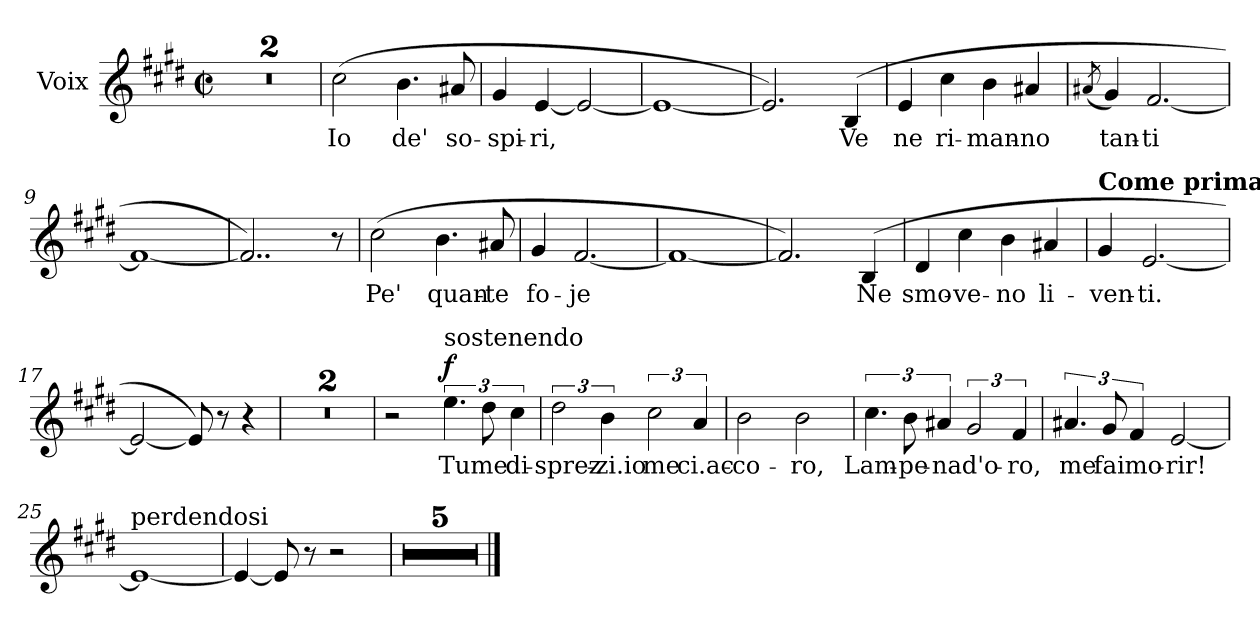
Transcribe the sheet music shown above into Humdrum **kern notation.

**kern	**text	**dynam
*part1	*part1	*part1
*staff1	*staff1	*staff1
*I"Voix	*	*
*I'Vx.	*	*
*clefG2	*	*
*k[f#c#g#d#]	*	*
*M2/2	*	*
*met(c|)	*	*
*MM110	*	*
=1	=1	=1
1r	.	.
=2	=2	=2
1r	.	.
=3	=3	=3
!	!LO:LY:b	!
(>2cc#\	Io	.
!	!LO:LY:b	!
4.b\	de'	.
!	!LO:LY:b	!
8a#X/	so-	.
!!LO:LB:g=z
=4	=4	=4
!	!LO:LY:b	!
4g#/	-spi-	.
!	!LO:LY:b	!
[4e/	-ri,	.
2e/_	.	.
=5	=5	=5
1e_	.	.
=6	=6	=6
2.e/])	.	.
!	!LO:LY:b	!
(>4B/	Ve	.
=7	=7	=7
!	!LO:LY:b	!
4e/	ne	.
!	!LO:LY:b	!
4cc#\	ri-	.
!	!LO:LY:b	!
4b\	-man-	.
!	!LO:LY:b	!
4a#X/	-no	.
!!LO:LB:g=z
=8	=8	=8
(<8qa#X/	.	.
!	!LO:LY:b	!
4g#/)	tan-	.
!	!LO:LY:b	!
[2.f#/	-ti	.
=9	=9	=9
1f#_	.	.
=10	=10	=10
2..f#/])	.	.
8r	.	.
!!LO:PB:g=z
=11	=11	=11
!	!LO:LY:b	!
(>2cc#\	Pe'	.
!	!LO:LY:b	!
4.b\	quan-	.
!	!LO:LY:b	!
8a#X/	-te	.
=12	=12	=12
!	!LO:LY:b	!
4g#/	fo-	.
!	!LO:LY:b	!
[2.f#/	-je	.
=13	=13	=13
1f#_	.	.
!!LO:LB:g=z
=14	=14	=14
2.f#/])	.	.
!	!LO:LY:b	!
(>4B/	Ne	.
=15	=15	=15
!	!LO:LY:b	!
4d#/	smo-	.
!	!LO:LY:b	!
4cc#\	-ve-	.
!	!LO:LY:b	!
4b\	-no	.
!	!LO:LY:b	!
4a#X/	li-	.
=16	=16	=16
*MM126	*	*
!LO:TX:a:B:t=Come prima	!	!
!	!LO:LY:b	!
4g#/	-ven-	.
!	!LO:LY:b	!
[2.e/	-ti.	.
!!LO:LB:g=z
=17	=17	=17
2e/_	.	.
8e/])	.	.
8r	.	.
4r	.	.
=18	=18	=18
1r	.	.
=19	=19	=19
1r	.	.
=20	=20	=20
2r	.	.
!LO:TX:a:t=sostenendo	!	!
!	!LO:LY:b	!LO:DY:a
6.ee\	Tu	f
!	!LO:LY:b	!
12dd#\	me	.
!	!LO:LY:b	!
6cc#\	di-	.
!!LO:PB:g=z
=21	=21	=21
!	!LO:LY:b	!
3dd#\	-sprez-	.
!	!LO:LY:b	!
6b\	-zi.io	.
!	!LO:LY:b	!
3cc#\	me	.
!	!LO:LY:b	!
6a/	ci.ac-	.
=22	=22	=22
!	!LO:LY:b	!
2b\	-co-	.
!	!LO:LY:b	!
2b\	-ro,	.
=23	=23	=23
!	!LO:LY:b	!
6.cc#\	Lam-	.
!	!LO:LY:b	!
12b\	-pe-	.
!	!LO:LY:b	!
6a#X/	-na	.
!	!LO:LY:b	!
3g#/	d'o-	.
!	!LO:LY:b	!
6f#/	-ro,	.
=24	=24	=24
!	!LO:LY:b	!
6.a#X/	me	.
!	!LO:LY:b	!
12g#/	fai	.
!	!LO:LY:b	!
6f#/	mo-	.
!	!LO:LY:b	!
[2e/	-rir!	.
!!LO:LB:g=z
=25	=25	=25
!LO:TX:a:t=perdendosi	!	!
1e_	.	.
=26	=26	=26
4e/_	.	.
8e/]	.	.
8r	.	.
2r	.	.
=27	=27	=27
1r	.	.
=28	=28	=28
1r	.	.
!!LO:LB:g=z
=29	=29	=29
1r	.	.
=30	=30	=30
1r	.	.
=31	=31	=31
1r	.	.
==	==	==
*-	*-	*-
